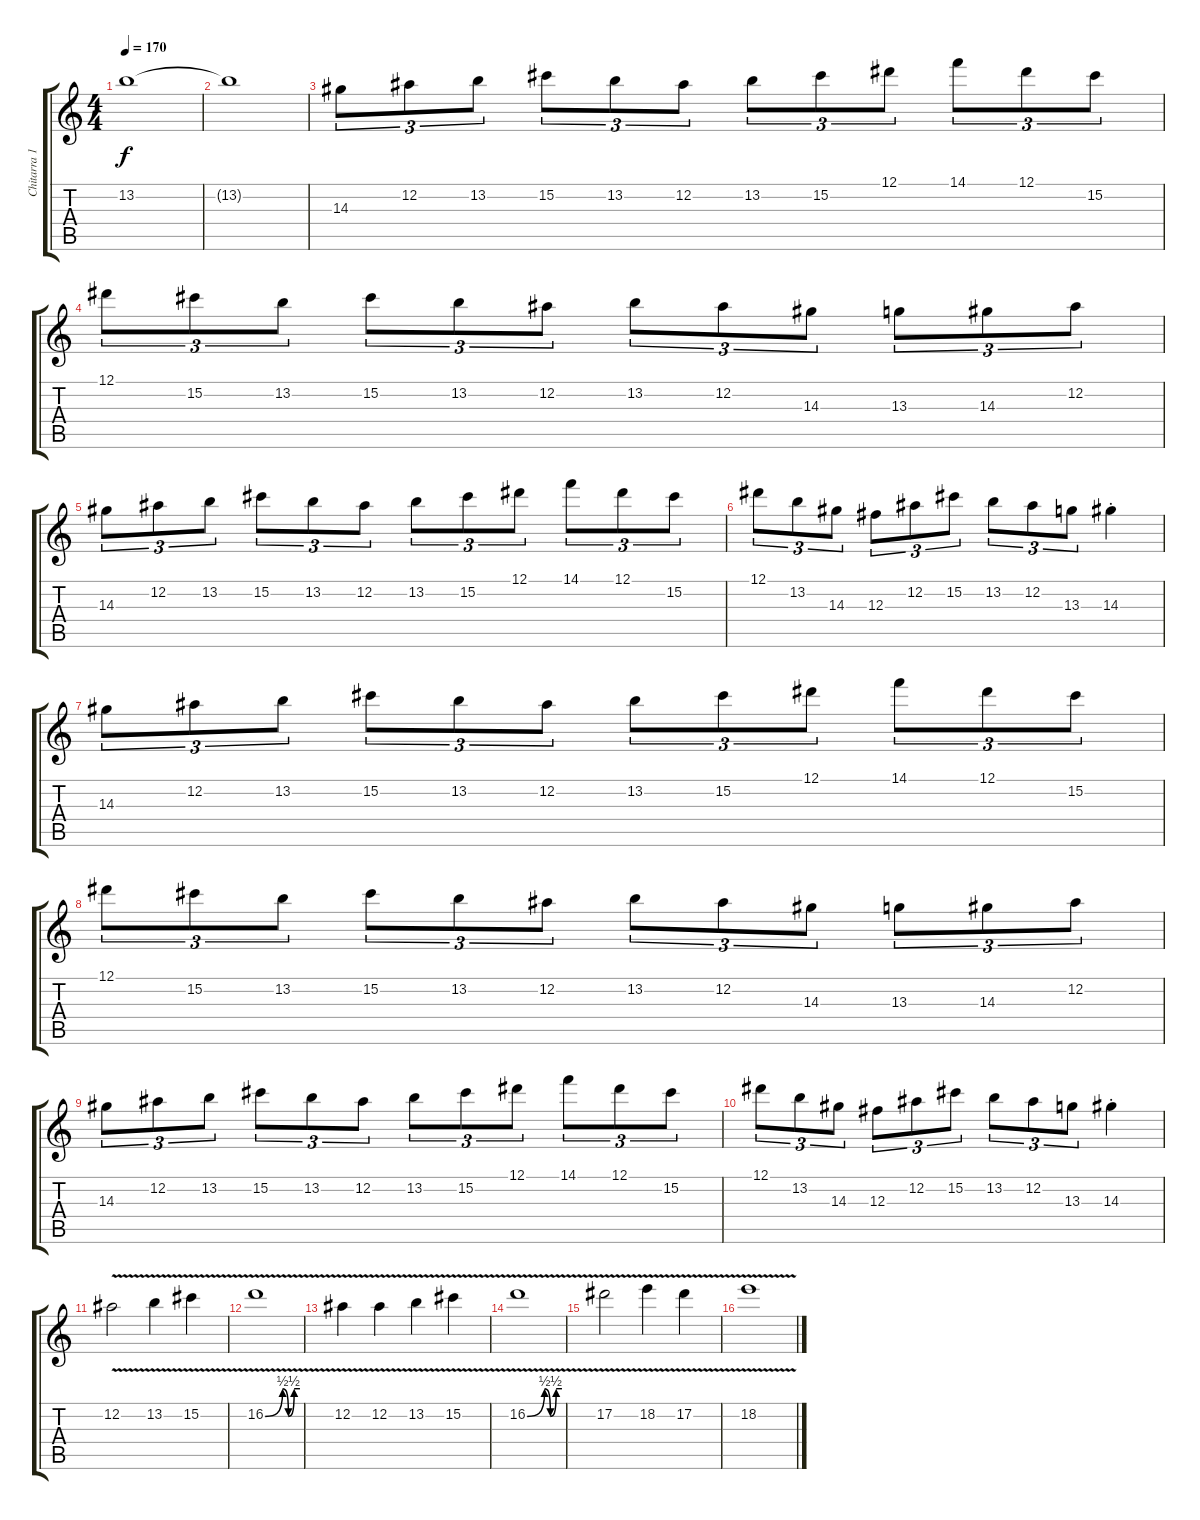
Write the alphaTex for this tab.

\track ("Chitarra 1" "Chitarra 1") {instrument distortionguitar}
\staff {score tabs}
\tuning (Eb4 Bb3 Gb3 Db3 Ab2 Eb2) {hide}
\ts (4 4)
\tempo 170
\clef g2
\ks c
13.2.1{dy f} |
13.2{t}.1 |
14.3.8{tu (3 2)} 12.2.8{tu (3 2)} 13.2.8{tu (3 2)} 15.2.8{tu (3 2)} 13.2.8{tu (3 2)} 12.2.8{tu (3 2)} 13.2.8{tu (3 2)} 15.2.8{tu (3 2)} 12.1.8{tu (3 2)} 14.1.8{tu (3 2)} 12.1.8{tu (3 2)} 15.2.8{tu (3 2)} |
12.1.8{tu (3 2)} 15.2.8{tu (3 2)} 13.2.8{tu (3 2)} 15.2.8{tu (3 2)} 13.2.8{tu (3 2)} 12.2.8{tu (3 2)} 13.2.8{tu (3 2)} 12.2.8{tu (3 2)} 14.3.8{tu (3 2)} 13.3.8{tu (3 2)} 14.3.8{tu (3 2)} 12.2.8{tu (3 2)} |
14.3.8{tu (3 2)} 12.2.8{tu (3 2)} 13.2.8{tu (3 2)} 15.2.8{tu (3 2)} 13.2.8{tu (3 2)} 12.2.8{tu (3 2)} 13.2.8{tu (3 2)} 15.2.8{tu (3 2)} 12.1.8{tu (3 2)} 14.1.8{tu (3 2)} 12.1.8{tu (3 2)} 15.2.8{tu (3 2)} |
12.1.8{tu (3 2)} 13.2.8{tu (3 2)} 14.3.8{tu (3 2)} 12.3.8{tu (3 2)} 12.2.8{tu (3 2)} 15.2.8{tu (3 2)} 13.2.8{tu (3 2)} 12.2.8{tu (3 2)} 13.3.8{tu (3 2)} 14.3{st}.4 |
14.3.8{tu (3 2)} 12.2.8{tu (3 2)} 13.2.8{tu (3 2)} 15.2.8{tu (3 2)} 13.2.8{tu (3 2)} 12.2.8{tu (3 2)} 13.2.8{tu (3 2)} 15.2.8{tu (3 2)} 12.1.8{tu (3 2)} 14.1.8{tu (3 2)} 12.1.8{tu (3 2)} 15.2.8{tu (3 2)} |
12.1.8{tu (3 2)} 15.2.8{tu (3 2)} 13.2.8{tu (3 2)} 15.2.8{tu (3 2)} 13.2.8{tu (3 2)} 12.2.8{tu (3 2)} 13.2.8{tu (3 2)} 12.2.8{tu (3 2)} 14.3.8{tu (3 2)} 13.3.8{tu (3 2)} 14.3.8{tu (3 2)} 12.2.8{tu (3 2)} |
14.3.8{tu (3 2)} 12.2.8{tu (3 2)} 13.2.8{tu (3 2)} 15.2.8{tu (3 2)} 13.2.8{tu (3 2)} 12.2.8{tu (3 2)} 13.2.8{tu (3 2)} 15.2.8{tu (3 2)} 12.1.8{tu (3 2)} 14.1.8{tu (3 2)} 12.1.8{tu (3 2)} 15.2.8{tu (3 2)} |
12.1.8{tu (3 2)} 13.2.8{tu (3 2)} 14.3.8{tu (3 2)} 12.3.8{tu (3 2)} 12.2.8{tu (3 2)} 15.2.8{tu (3 2)} 13.2.8{tu (3 2)} 12.2.8{tu (3 2)} 13.3.8{tu (3 2)} 14.3{st}.4 |
12.2{v}.2 13.2{v}.4 15.2{v}.4 |
16.2{be (custom 0 0 30 2 40 0 50 2 60 2) v}.1 |
12.2{v}.4 12.2{v}.4 13.2{v}.4 15.2{v}.4 |
16.2{be (custom 0 0 30 2 40 0 50 2 60 2) v}.1 |
17.2{v}.2 18.2{v}.4 17.2{v}.4 |
18.2{v}.1
